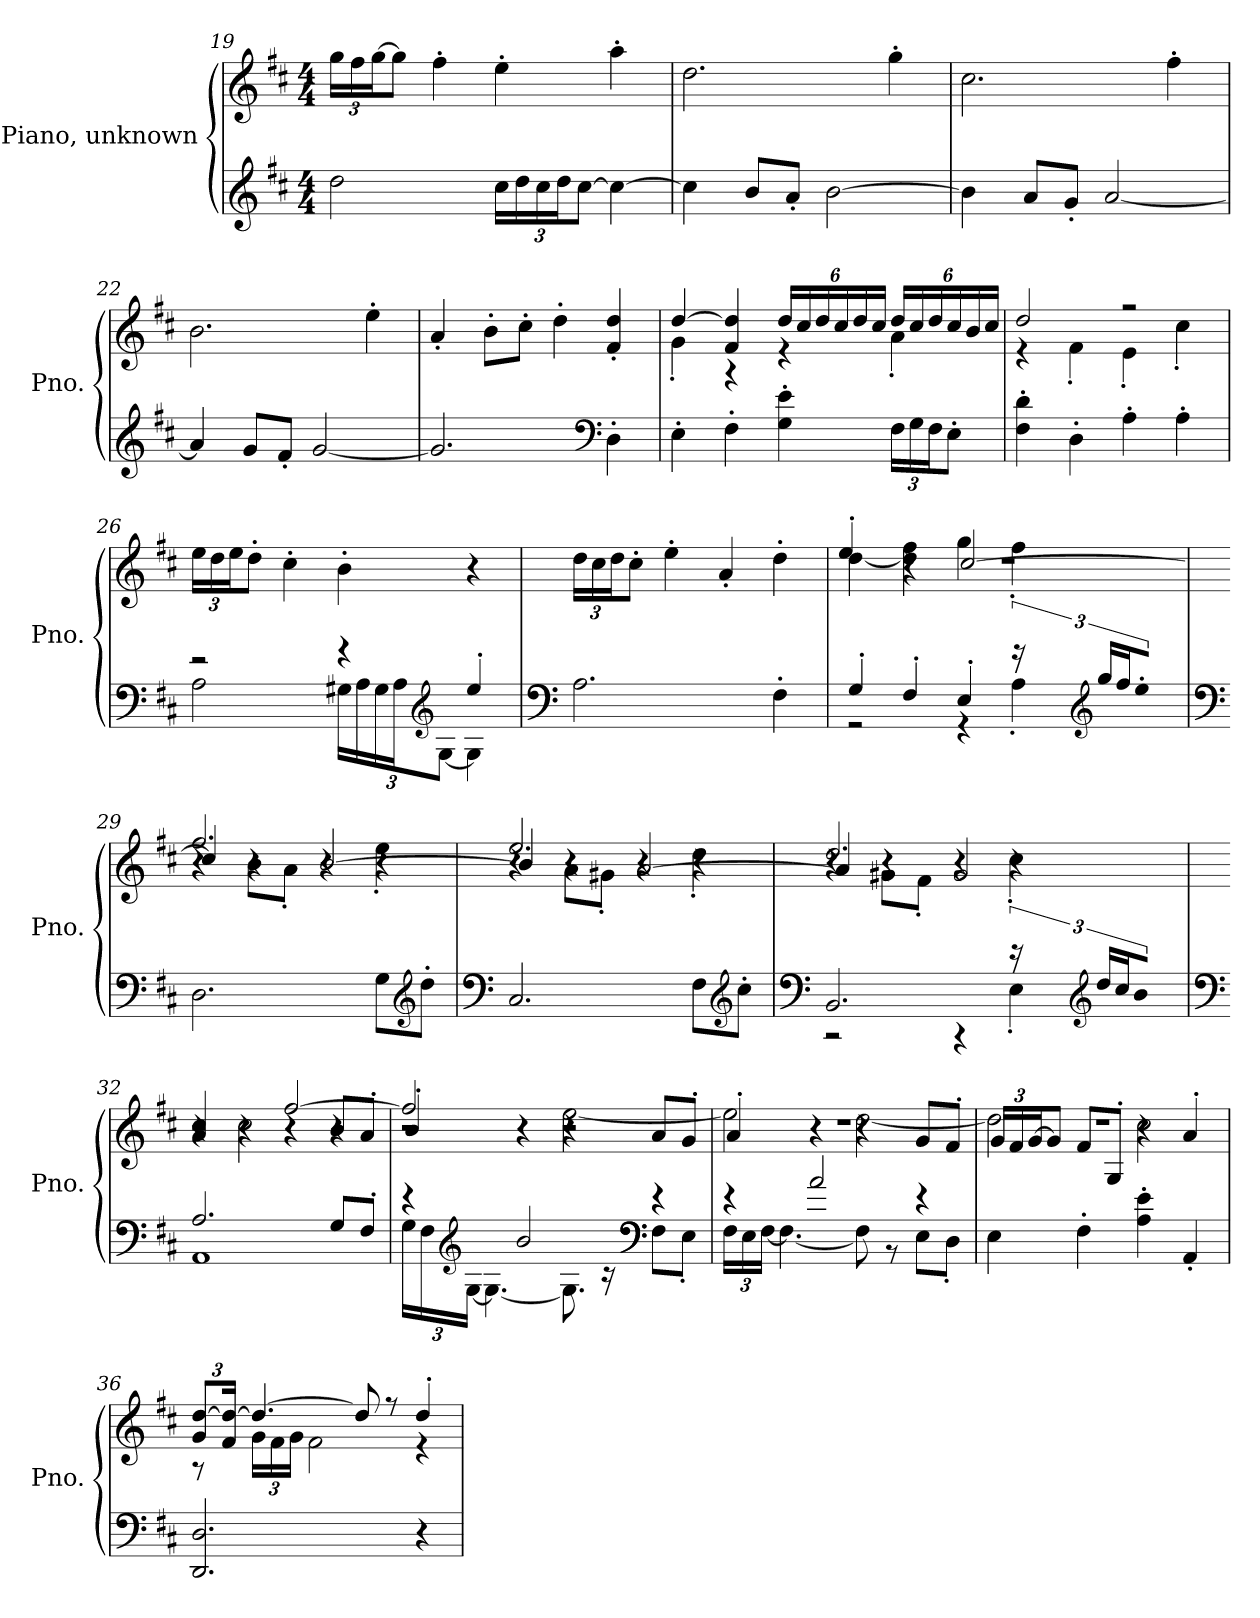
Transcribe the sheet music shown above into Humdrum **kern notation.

**kern	**kern
*part1	*part1
*staff2	*staff1
*I"Piano, unknown	*
*I'Pno.	*
*clefG2	*clefG2
*k[f#c#]	*k[f#c#]
*M4/4	*M4/4
*	*Xbrackettup
=19	=19
2dd\	24gg\LL
.	24ff#\
.	[24gg\J
.	8gg\J]
.	4ff#'\
*Xbrackettup	*
24cc#\LL	4ee'\
24dd\	.
24cc#\	.
24dd\J	.
[12cc#\J	.
4cc#\_	4aa'\
!!LO:LB:g=z
=20	=20
4cc#\]	2.dd\
8b/L	.
8a'/J	.
[2b\	.
.	4gg'\
=21	=21
4b\]	2.cc#\
8a/L	.
8g'/J	.
[2a/	.
.	4ff#'\
=22	=22
4a/]	2.b\
8g/L	.
8f#'/J	.
[2g/	.
.	4ee'\
=23	=23
2.g/]	4a'/
.	8b'\L
.	8cc#'\J
.	4dd'\
*clefF4	*
4D'\	4f#/' 4dd/'
=24	=24
*	*^
4E'\	[4dd/	4g'\
4F#'\	4f#/ 4dd/]	4r
4G\' 4e\'	24dd/LL	4r
.	24cc#/	.
.	24dd/	.
.	24cc#/	.
.	24dd/	.
.	24cc#/JJ	.
24F#\LL	24dd/LL	4a'\
24G\	24cc#/	.
24F#\J	24dd/	.
8E'\J	24cc#/	.
.	24b/	.
.	24cc#/JJ	.
=25	=25	=25
4F#\' 4d\'	2dd/	4r
4D'\	.	4f#'\
4A'\	2r	4e'\
4A'\	.	4cc#'\
*	*v	*v
!!LO:LB:g=z
=26	=26
*^	*
2r	2A\	24ee\LL
.	.	24dd\
.	.	24ee\J
.	.	8dd'\J
.	.	4cc#'\
4r	24G#X\LL	4b'\
.	24A\	.
.	24G#\	.
.	24A\J	.
*clefG2	*	*
.	[12G#\J	.
4ee'/	4G#\]	4r
*v	*v	*
=27	=27
*clefF4	*
2.A\	24dd\LL
.	24cc#\
.	24dd\J
.	8cc#'\J
.	4ee'\
.	4a'/
4F#'\	4dd'\
=28	=28
*^	*^
*	*	*	*^
4G'/	2r	1r	[4dd\	4ee'/
4F#'/	.	.	4dd\] 4ff#\	4r
4E'/	4r	.	4gg\	[2cc#/
*brackettup	*	*	*	*
24r	4A'\	.	4ff#'\	.
*clefG2	*	*	*	*
24gg/LL	.	.	.	.
24ff#/J	.	.	.	.
8ee'/J	.	.	.	.
*v	*v	*	*	*
=29	=29	=29	=29
*clefF4	*	*	*
2.D\	2.ff#/	4r	4cc#/]
.	.	8b\L	4r
.	.	8a'\J	.
.	.	4r	[2b/
8G\L	4r	4ee'\	.
*clefG2	*	*	*
8dd'\J	.	.	.
!!LO:PB:g=z	!!	!!
=30	=30	=30	=30
*clefF4	*	*	*
2.C#/	2.ee/	4r	4b/]
.	.	8a\L	4r
.	.	8g#X'\J	.
.	.	4r	[2a/
8F#\L	4r	4dd'\	.
*clefG2	*	*	*
8cc#'\J	.	.	.
=31	=31	=31	=31
*clefF4	*	*	*
*^	*	*	*
2.BB/	2r	2.dd/	4r	4a/]
.	.	.	8g#X\L	4r
.	.	.	8f#'\J	.
.	4r	.	4r	2g#/
24r	4E'\	4r	4cc#'\	.
*clefG2	*	*	*	*
24dd/LL	.	.	.	.
24cc#/J	.	.	.	.
8b/J	.	.	.	.
=32	=32	=32	=32	=32
*clefF4	*	*	*	*
2.A/	1AA	2r	4r	4a/ 4cc#/
.	.	.	2cc#\	4r
.	.	[2ff#/	.	4r
8G/L	.	.	4r	8b/L
8F#'/J	.	.	.	8a'/J
!!LO:LB:g=z	!!	!!
=33	=33	=33	=33	=33
*	*Xbrackettup	*	*	*
4r	24G\LL	2ff#/]	2r	4b'/
.	24F#\	.	.	.
*clefG2	*	*	*	*
.	[24G\JJ	.	.	.
.	4.G\_	.	.	.
2b/	.	.	.	4r
.	8.G\]	2r	[2ee\	4r
.	16r	.	.	.
*clefF4	*	*	*	*
4r	8F#\L	.	.	8a/L
.	8E'\J	.	.	8g'/J
=34	=34	=34	=34	=34
4r	24F#\LL	1r	2ee\]	4a'/
.	24E\	.	.	.
.	[24F#\JJ	.	.	.
.	4.F#\_	.	.	.
2a/	.	.	.	4r
.	8F#\]	.	[2dd\	4r
.	8r	.	.	.
4r	8E\L	.	.	8g/L
.	8D'\J	.	.	8f#'/J
*v	*v	*	*	*
=35	=35	=35	=35
4E\	1r	2dd\]	24g/LL
.	.	.	24f#/
.	.	.	[24g/J
.	.	.	8g/J]
4F#'\	.	.	8f#/L
.	.	.	8G'/J
4A\' 4e\'	.	2cc#\	4r
4AA'/	.	.	4a'/
*	*	*v	*v
!!LO:LB:g=z
=36	=36	=36
2.DD/ 2.D/	12g/ [12dd/L	8r
.	24f#/ 24dd/_Jk	.
.	4.dd/_	24g\LL
.	.	24f#\
.	.	24g\JJ
.	.	2f#\
.	8dd/]	.
.	8r	.
4r	4dd'/	4r
*	*v	*v
=	=
*-	*-
